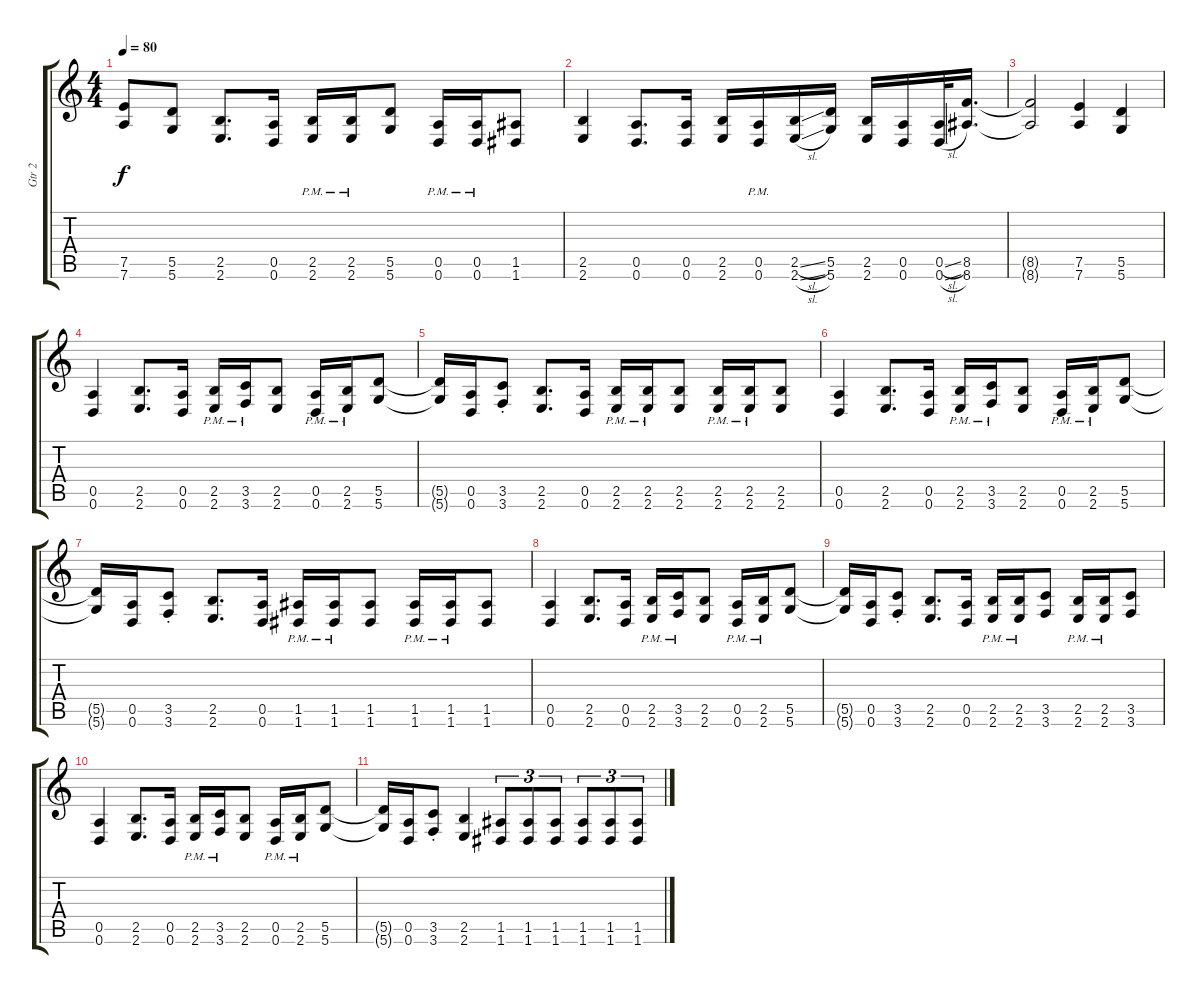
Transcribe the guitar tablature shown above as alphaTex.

\track ("Gtr 2" "Gtr 2") {instrument overdrivenguitar}
\staff {score tabs}
\tuning (E4 B3 G3 D3 A2 D2) {hide}
\ts (4 4)
\tempo 80
\clef g2
\ks c
(7.5{t} 7.6{t}).8{dy f} (5.5 5.6).8 (2.5 2.6).8{d} (0.5 0.6).16 (2.5{pm} 2.6{pm}).16 (2.5{pm} 2.6{pm}).16 (5.5 5.6).8 (0.5{pm} 0.6{pm}).16 (0.5{pm} 0.6{pm}).16 (1.5 1.6).8 |
(2.5 2.6).4 (0.5 0.6).8{d} (0.5 0.6).16 (2.5 2.6).16 (0.5{pm} 0.6{pm}).16 (2.5{sl} 2.6{sl}).16 (5.5 5.6).16 (2.5 2.6).16 (0.5 0.6).16 (0.5{sl} 0.6{sl}).32 (8.5 8.6).16{d} |
(8.5{t} 8.6{t}).2 (7.5 7.6).4 (5.5 5.6).4 |
(0.5 0.6).4 (2.5 2.6).8{d} (0.5 0.6).16 (2.5{pm} 2.6{pm}).16 (3.5{pm} 3.6{pm}).16 (2.5 2.6).8 (0.5{pm} 0.6{pm}).16 (2.5{pm} 2.6{pm}).16 (5.5 5.6).8 |
(5.5{t} 5.6{t}).16 (0.5 0.6).16 (3.5{st} 3.6{st}).8 (2.5 2.6).8{d} (0.5 0.6).16 (2.5{pm} 2.6{pm}).16 (2.5{pm} 2.6{pm}).16 (2.5 2.6).8 (2.5{pm} 2.6{pm}).16 (2.5{pm} 2.6{pm}).16 (2.5 2.6).8 |
(0.5 0.6).4 (2.5 2.6).8{d} (0.5 0.6).16 (2.5{pm} 2.6{pm}).16 (3.5{pm} 3.6{pm}).16 (2.5 2.6).8 (0.5{pm} 0.6{pm}).16 (2.5{pm} 2.6{pm}).16 (5.5 5.6).8 |
(5.5{t} 5.6{t}).16 (0.5 0.6).16 (3.5{st} 3.6{st}).8 (2.5 2.6).8{d} (0.5 0.6).16 (1.5{pm} 1.6{pm}).16 (1.5{pm} 1.6{pm}).16 (1.5 1.6).8 (1.5{pm} 1.6{pm}).16 (1.5{pm} 1.6{pm}).16 (1.5 1.6).8 |
(0.5 0.6).4 (2.5 2.6).8{d} (0.5 0.6).16 (2.5{pm} 2.6{pm}).16 (3.5{pm} 3.6{pm}).16 (2.5 2.6).8 (0.5{pm} 0.6{pm}).16 (2.5{pm} 2.6{pm}).16 (5.5 5.6).8 |
(5.5{t} 5.6{t}).16 (0.5 0.6).16 (3.5{st} 3.6{st}).8 (2.5 2.6).8{d} (0.5 0.6).16 (2.5{pm} 2.6{pm}).16 (2.5{pm} 2.6{pm}).16 (3.5 3.6).8 (2.5{pm} 2.6{pm}).16 (2.5{pm} 2.6{pm}).16 (3.5 3.6).8 |
(0.5 0.6).4 (2.5 2.6).8{d} (0.5 0.6).16 (2.5{pm} 2.6{pm}).16 (3.5{pm} 3.6{pm}).16 (2.5 2.6).8 (0.5{pm} 0.6{pm}).16 (2.5{pm} 2.6{pm}).16 (5.5 5.6).8 |
(5.5{t} 5.6{t}).16 (0.5 0.6).16 (3.5{st} 3.6{st}).8 (2.5 2.6).4 (1.5 1.6).8{tu (3 2)} (1.5 1.6).8{tu (3 2)} (1.5 1.6).8{tu (3 2)} (1.5 1.6).8{tu (3 2)} (1.5 1.6).8{tu (3 2)} (1.5 1.6).8{tu (3 2)}
